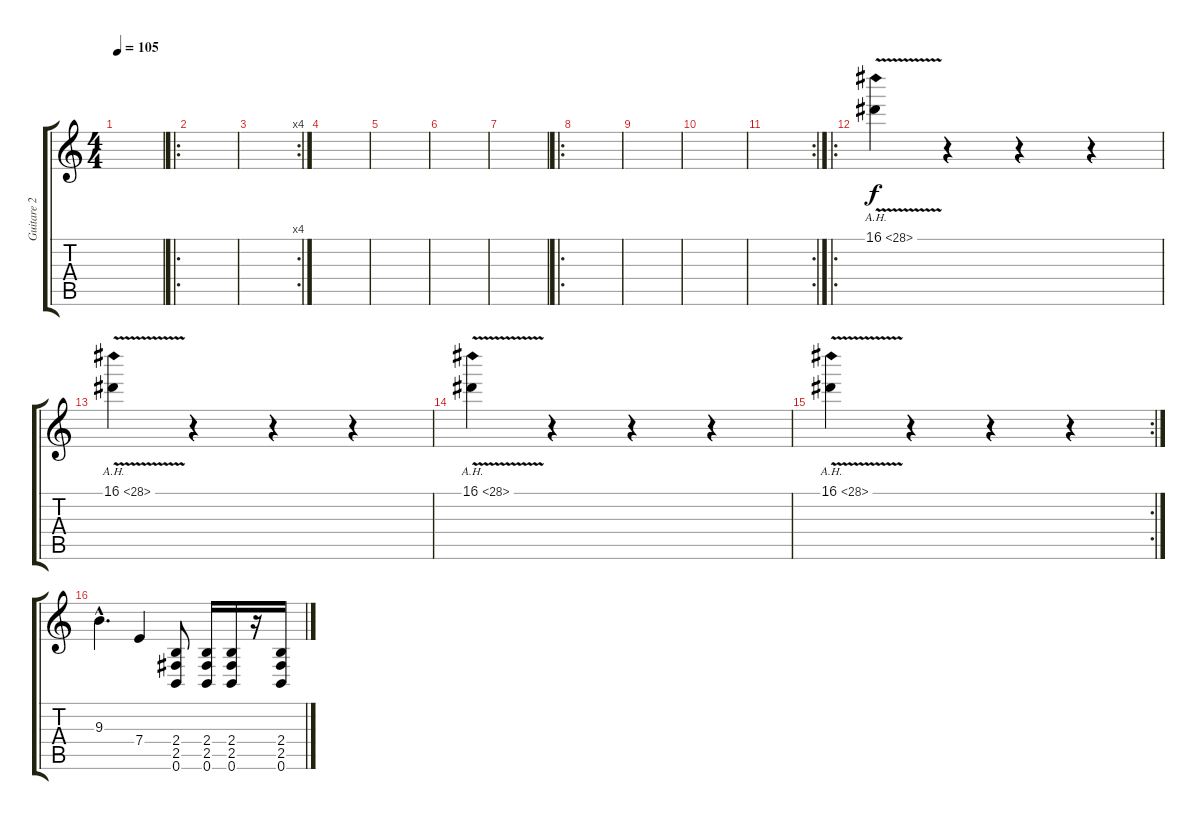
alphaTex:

\track ("Guitare 2" "Guitare 2") {instrument overdrivenguitar}
\staff {score tabs}
\tuning (B3 Gb3 D3 A2 E2 B1) {hide}
\ts (4 4)
\tempo 105
\clef g2
\ks c
|
\ro
|
\rc 4
|
|
|
|
|
\ro
|
|
|
\rc 2
|
\ro
16.1{ah 12 v}.4 r.4 r.4 r.4 |
16.1{ah 12 v}.4 r.4 r.4 r.4 |
16.1{ah 12 v}.4 r.4 r.4 r.4 |
\rc 2
16.1{ah 12 v}.4 r.4 r.4 r.4 |
9.3{hac}.4{d} 7.4.4 (2.4 2.5 0.6).8 (2.4 2.5 0.6).16 (2.4 2.5 0.6).16 r.16 (2.4 2.5 0.6).16
